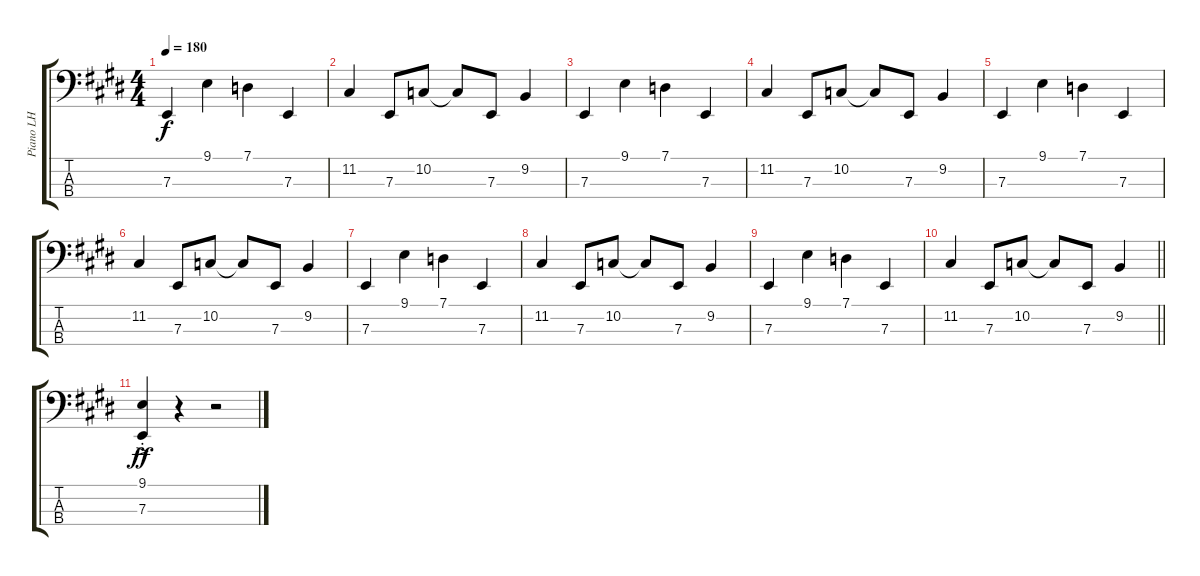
\track ("Piano LH" "Piano LH") {instrument acousticgrandpiano}
\staff {score tabs}
\tuning (G2 D2 A1 E1) {hide}
\ts (4 4)
\tempo 180
\clef f4
\ks e
7.3.4{dy f} 9.1.4 7.1.4 7.3.4 |
11.2.4 7.3.8 10.2.8 10.2{t}.8 7.3.8 9.2.4 |
7.3.4 9.1.4 7.1.4 7.3.4 |
11.2.4 7.3.8 10.2.8 10.2{t}.8 7.3.8 9.2.4 |
7.3.4 9.1.4 7.1.4 7.3.4 |
11.2.4 7.3.8 10.2.8 10.2{t}.8 7.3.8 9.2.4 |
7.3.4 9.1.4 7.1.4 7.3.4 |
11.2.4 7.3.8 10.2.8 10.2{t}.8 7.3.8 9.2.4 |
7.3.4 9.1.4 7.1.4 7.3.4 |
\barLineRight lightlight
11.2.4 7.3.8 10.2.8 10.2{t}.8 7.3.8 9.2.4 |
(9.1{ac st} 7.3{ac st}).4{dy ff} r.4 r.2
